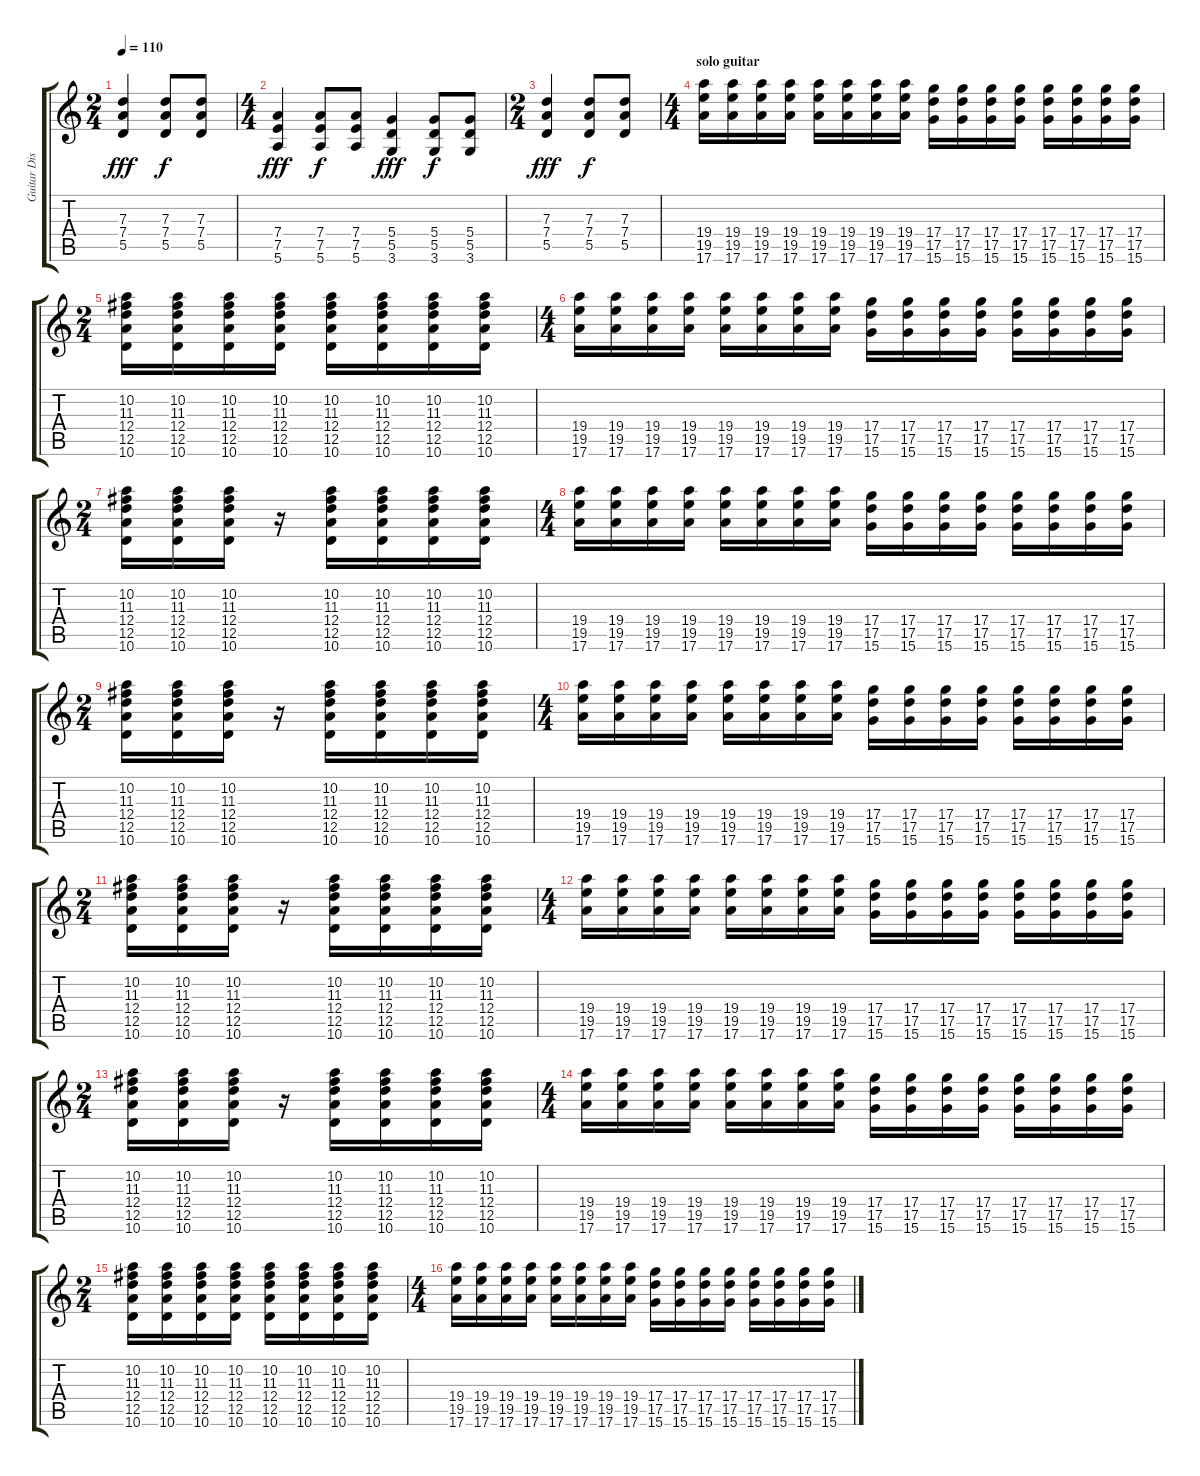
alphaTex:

\track ("Guitar Disto " "Guitar Dis") {instrument distortionguitar}
\staff {score tabs}
\tuning (E4 B3 G3 D3 A2 E2) {hide}
\ts (2 4)
\tempo 110
\clef g2
\ks c
(7.3 7.4 5.5).4{dy fff} (7.3 7.4 5.5).8{dy f} (7.3 7.4 5.5).8 |
\ts (4 4)
(7.4 7.5 5.6).4{dy fff} (7.4 7.5 5.6).8{dy f} (7.4 7.5 5.6).8 (5.4 5.5 3.6).4{dy fff} (5.4 5.5 3.6).8{dy f} (5.4 5.5 3.6).8 |
\ts (2 4)
(7.3 7.4 5.5).4{dy fff} (7.3 7.4 5.5).8{dy f} (7.3 7.4 5.5).8 |
\ts (4 4)
\section ("" "solo guitar")
(19.4 19.5 17.6).16{balance 8} (19.4 19.5 17.6).16 (19.4 19.5 17.6).16 (19.4 19.5 17.6).16 (19.4 19.5 17.6).16 (19.4 19.5 17.6).16 (19.4 19.5 17.6).16 (19.4 19.5 17.6).16 (17.4 17.5 15.6).16 (17.4 17.5 15.6).16 (17.4 17.5 15.6).16 (17.4 17.5 15.6).16 (17.4 17.5 15.6).16 (17.4 17.5 15.6).16 (17.4 17.5 15.6).16 (17.4 17.5 15.6).16 |
\ts (2 4)
(10.2 11.3 12.4 12.5 10.6).16 (10.2 11.3 12.4 12.5 10.6).16 (10.2 11.3 12.4 12.5 10.6).16 (10.2 11.3 12.4 12.5 10.6).16 (10.2 11.3 12.4 12.5 10.6).16 (10.2 11.3 12.4 12.5 10.6).16 (10.2 11.3 12.4 12.5 10.6).16 (10.2 11.3 12.4 12.5 10.6).16 |
\ts (4 4)
(19.4 19.5 17.6).16{balance 8} (19.4 19.5 17.6).16 (19.4 19.5 17.6).16 (19.4 19.5 17.6).16 (19.4 19.5 17.6).16 (19.4 19.5 17.6).16 (19.4 19.5 17.6).16 (19.4 19.5 17.6).16 (17.4 17.5 15.6).16 (17.4 17.5 15.6).16 (17.4 17.5 15.6).16 (17.4 17.5 15.6).16 (17.4 17.5 15.6).16 (17.4 17.5 15.6).16 (17.4 17.5 15.6).16 (17.4 17.5 15.6).16 |
\ts (2 4)
(10.2 11.3 12.4 12.5 10.6).16 (10.2 11.3 12.4 12.5 10.6).16 (10.2 11.3 12.4 12.5 10.6).16 r.16 (10.2 11.3 12.4 12.5 10.6).16 (10.2 11.3 12.4 12.5 10.6).16 (10.2 11.3 12.4 12.5 10.6).16 (10.2 11.3 12.4 12.5 10.6).16 |
\ts (4 4)
(19.4 19.5 17.6).16{balance 8} (19.4 19.5 17.6).16 (19.4 19.5 17.6).16 (19.4 19.5 17.6).16 (19.4 19.5 17.6).16 (19.4 19.5 17.6).16 (19.4 19.5 17.6).16 (19.4 19.5 17.6).16 (17.4 17.5 15.6).16 (17.4 17.5 15.6).16 (17.4 17.5 15.6).16 (17.4 17.5 15.6).16 (17.4 17.5 15.6).16 (17.4 17.5 15.6).16 (17.4 17.5 15.6).16 (17.4 17.5 15.6).16 |
\ts (2 4)
(10.2 11.3 12.4 12.5 10.6).16 (10.2 11.3 12.4 12.5 10.6).16 (10.2 11.3 12.4 12.5 10.6).16 r.16 (10.2 11.3 12.4 12.5 10.6).16 (10.2 11.3 12.4 12.5 10.6).16 (10.2 11.3 12.4 12.5 10.6).16 (10.2 11.3 12.4 12.5 10.6).16 |
\ts (4 4)
(19.4 19.5 17.6).16{balance 8} (19.4 19.5 17.6).16 (19.4 19.5 17.6).16 (19.4 19.5 17.6).16 (19.4 19.5 17.6).16 (19.4 19.5 17.6).16 (19.4 19.5 17.6).16 (19.4 19.5 17.6).16 (17.4 17.5 15.6).16 (17.4 17.5 15.6).16 (17.4 17.5 15.6).16 (17.4 17.5 15.6).16 (17.4 17.5 15.6).16 (17.4 17.5 15.6).16 (17.4 17.5 15.6).16 (17.4 17.5 15.6).16 |
\ts (2 4)
(10.2 11.3 12.4 12.5 10.6).16 (10.2 11.3 12.4 12.5 10.6).16 (10.2 11.3 12.4 12.5 10.6).16 r.16 (10.2 11.3 12.4 12.5 10.6).16 (10.2 11.3 12.4 12.5 10.6).16 (10.2 11.3 12.4 12.5 10.6).16 (10.2 11.3 12.4 12.5 10.6).16 |
\ts (4 4)
(19.4 19.5 17.6).16{balance 8} (19.4 19.5 17.6).16 (19.4 19.5 17.6).16 (19.4 19.5 17.6).16 (19.4 19.5 17.6).16 (19.4 19.5 17.6).16 (19.4 19.5 17.6).16 (19.4 19.5 17.6).16 (17.4 17.5 15.6).16 (17.4 17.5 15.6).16 (17.4 17.5 15.6).16 (17.4 17.5 15.6).16 (17.4 17.5 15.6).16 (17.4 17.5 15.6).16 (17.4 17.5 15.6).16 (17.4 17.5 15.6).16 |
\ts (2 4)
(10.2 11.3 12.4 12.5 10.6).16 (10.2 11.3 12.4 12.5 10.6).16 (10.2 11.3 12.4 12.5 10.6).16 r.16 (10.2 11.3 12.4 12.5 10.6).16 (10.2 11.3 12.4 12.5 10.6).16 (10.2 11.3 12.4 12.5 10.6).16 (10.2 11.3 12.4 12.5 10.6).16 |
\ts (4 4)
(19.4 19.5 17.6).16{balance 8} (19.4 19.5 17.6).16 (19.4 19.5 17.6).16 (19.4 19.5 17.6).16 (19.4 19.5 17.6).16 (19.4 19.5 17.6).16 (19.4 19.5 17.6).16 (19.4 19.5 17.6).16 (17.4 17.5 15.6).16 (17.4 17.5 15.6).16 (17.4 17.5 15.6).16 (17.4 17.5 15.6).16 (17.4 17.5 15.6).16 (17.4 17.5 15.6).16 (17.4 17.5 15.6).16 (17.4 17.5 15.6).16 |
\ts (2 4)
(10.2 11.3 12.4 12.5 10.6).16 (10.2 11.3 12.4 12.5 10.6).16 (10.2 11.3 12.4 12.5 10.6).16 (10.2 11.3 12.4 12.5 10.6).16 (10.2 11.3 12.4 12.5 10.6).16 (10.2 11.3 12.4 12.5 10.6).16 (10.2 11.3 12.4 12.5 10.6).16 (10.2 11.3 12.4 12.5 10.6).16 |
\ts (4 4)
(19.4 19.5 17.6).16{balance 8} (19.4 19.5 17.6).16 (19.4 19.5 17.6).16 (19.4 19.5 17.6).16 (19.4 19.5 17.6).16 (19.4 19.5 17.6).16 (19.4 19.5 17.6).16 (19.4 19.5 17.6).16 (17.4 17.5 15.6).16 (17.4 17.5 15.6).16 (17.4 17.5 15.6).16 (17.4 17.5 15.6).16 (17.4 17.5 15.6).16 (17.4 17.5 15.6).16 (17.4 17.5 15.6).16 (17.4 17.5 15.6).16
